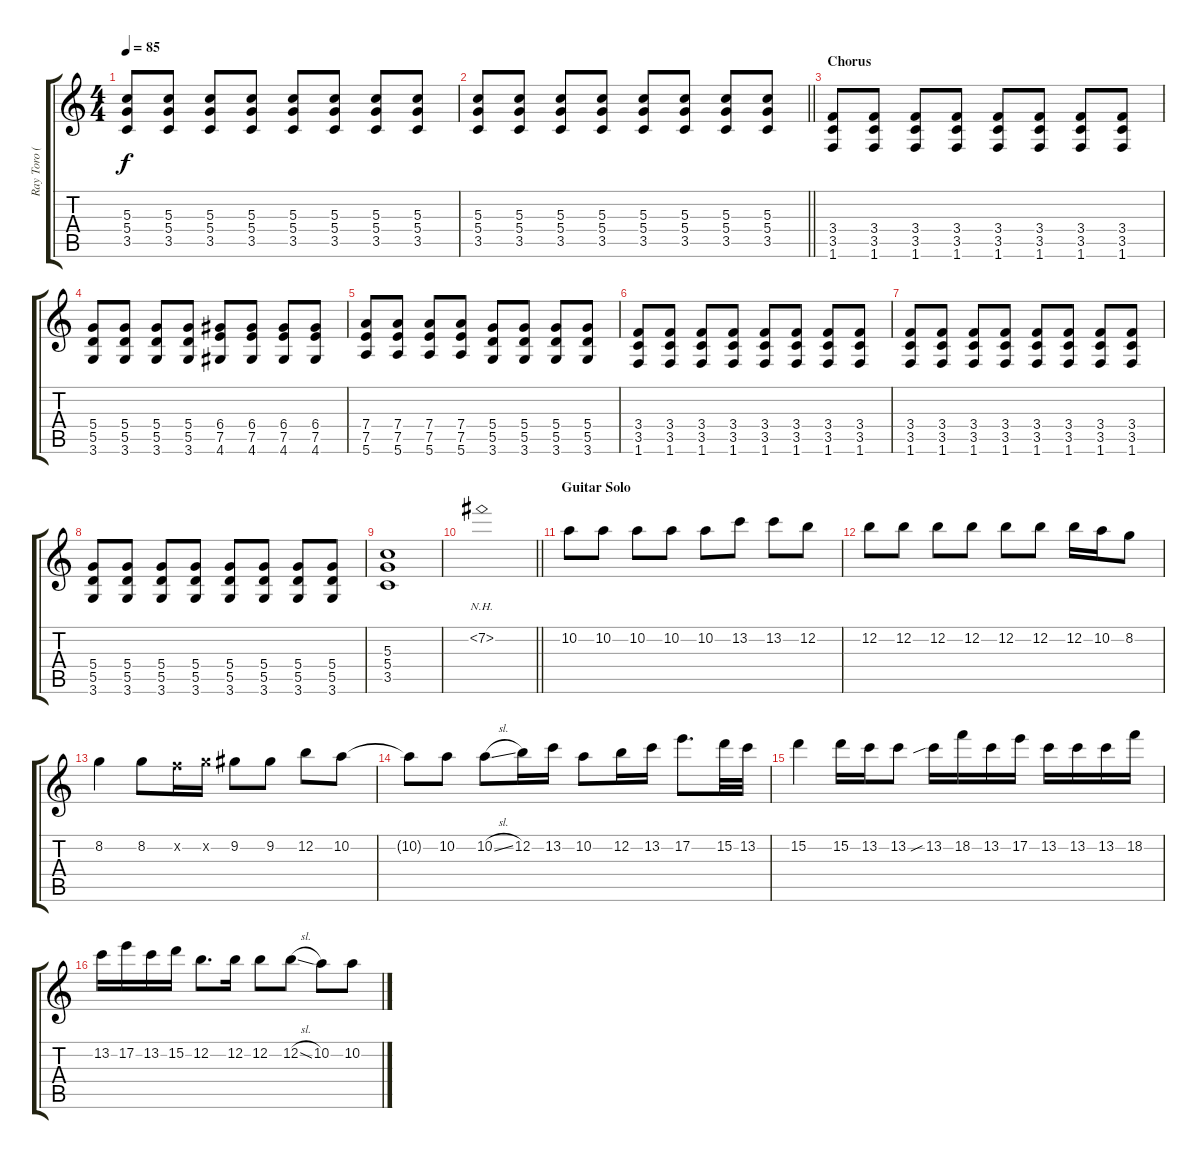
\track ("Ray Toro (Rythm Guitar)" "Ray Toro (") {instrument distortionguitar}
\staff {score tabs}
\tuning (E4 B3 G3 D3 A2 E2) {hide}
\ts (4 4)
\tempo 85
\clef g2
\ks c
(5.3 5.4 3.5).8{dy f} (5.3 5.4 3.5).8 (5.3 5.4 3.5).8 (5.3 5.4 3.5).8 (5.3 5.4 3.5).8 (5.3 5.4 3.5).8 (5.3 5.4 3.5).8 (5.3 5.4 3.5).8 |
\barLineRight lightlight
(5.3 5.4 3.5).8 (5.3 5.4 3.5).8 (5.3 5.4 3.5).8 (5.3 5.4 3.5).8 (5.3 5.4 3.5).8 (5.3 5.4 3.5).8 (5.3 5.4 3.5).8 (5.3 5.4 3.5).8 |
\section ("" "Chorus")
(3.4 3.5 1.6).8 (3.4 3.5 1.6).8 (3.4 3.5 1.6).8 (3.4 3.5 1.6).8 (3.4 3.5 1.6).8 (3.4 3.5 1.6).8 (3.4 3.5 1.6).8 (3.4 3.5 1.6).8 |
(5.4 5.5 3.6).8 (5.4 5.5 3.6).8 (5.4 5.5 3.6).8 (5.4 5.5 3.6).8 (6.4 7.5 4.6).8 (6.4 7.5 4.6).8 (6.4 7.5 4.6).8 (6.4 7.5 4.6).8 |
(7.4 7.5 5.6).8 (7.4 7.5 5.6).8 (7.4 7.5 5.6).8 (7.4 7.5 5.6).8 (5.4 5.5 3.6).8 (5.4 5.5 3.6).8 (5.4 5.5 3.6).8 (5.4 5.5 3.6).8 |
(3.4 3.5 1.6).8 (3.4 3.5 1.6).8 (3.4 3.5 1.6).8 (3.4 3.5 1.6).8 (3.4 3.5 1.6).8 (3.4 3.5 1.6).8 (3.4 3.5 1.6).8 (3.4 3.5 1.6).8 |
(3.4 3.5 1.6).8 (3.4 3.5 1.6).8 (3.4 3.5 1.6).8 (3.4 3.5 1.6).8 (3.4 3.5 1.6).8 (3.4 3.5 1.6).8 (3.4 3.5 1.6).8 (3.4 3.5 1.6).8 |
(5.4 5.5 3.6).8 (5.4 5.5 3.6).8 (5.4 5.5 3.6).8 (5.4 5.5 3.6).8 (5.4 5.5 3.6).8 (5.4 5.5 3.6).8 (5.4 5.5 3.6).8 (5.4 5.5 3.6).8 |
(5.3 5.4 3.5).1{volume 5} |
\barLineRight lightlight
7.2{nh}.1{volume 13} |
\section ("" "Guitar Solo")
10.2.8{balance 8} 10.2.8 10.2.8 10.2.8 10.2.8 13.2.8 13.2.8 12.2.8 |
12.2.8 12.2.8 12.2.8 12.2.8 12.2.8 12.2.8 12.2.16 10.2.16 8.2.8 |
8.2.4 8.2.8 6.2{x}.16 8.2{x}.16 9.2.8 9.2.8 12.2.8 10.2.8 |
10.2{t}.8 10.2.8 10.2{sl}.8 12.2.16 13.2.16 10.2.8 12.2.16 13.2.16 17.2.8{d} 15.2.32 13.2.32 |
15.2.4 15.2.16 13.2.16 13.2.8 13.2{sib}.16 18.2.16 13.2.16 17.2.16 13.2.16 13.2.16 13.2.16 18.2.16 |
13.2.16 17.2.16 13.2.16 15.2.16 12.2.8{d} 12.2.16 12.2.8 12.2{sl}.8 10.2.8 10.2.8
